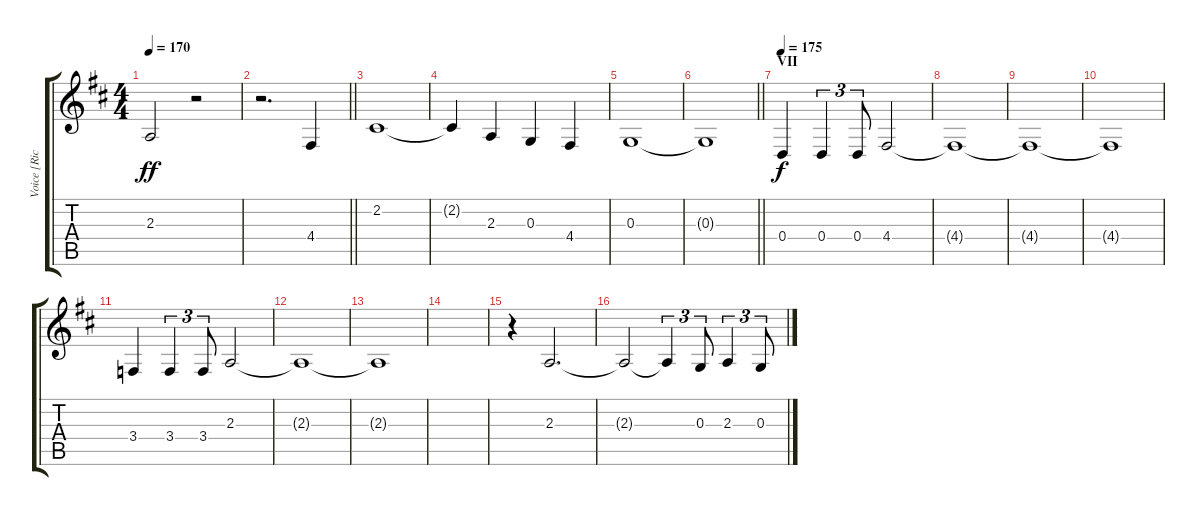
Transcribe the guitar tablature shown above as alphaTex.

\track ("Voice [Richard Wright]" "Voice [Ric") {instrument flute}
\staff {score tabs}
\tuning (E4 B3 G3 D3 A2 E2) {hide}
\ts (4 4)
\tempo 170
\clef g2
\ks d
2.3.2{dy ff} r.2 |
\barLineRight lightlight
r.2{d} 4.4.4 |
2.2.1 |
2.2{t}.4 2.3.4 0.3.4 4.4.4 |
0.3.1 |
\barLineRight lightlight
0.3{t}.1 |
\section ("" "VII")
\tempo 175
0.4.4{dy f volume 15 balance 8 instrument lead2sawtooth} 0.4.4{tu (3 2)} 0.4.8{tu (3 2)} 4.4.2 |
4.4{t}.1 |
4.4{t}.1 |
4.4{t}.1 |
3.4.4 3.4.4{tu (3 2)} 3.4.8{tu (3 2)} 2.3.2 |
2.3{t}.1 |
2.3{t}.1 |
|
r.4 2.3.2{d} |
2.3{t}.2 2.3{t}.4{tu (3 2)} 0.3.8{tu (3 2)} 2.3.4{tu (3 2)} 0.3.8{tu (3 2)}
